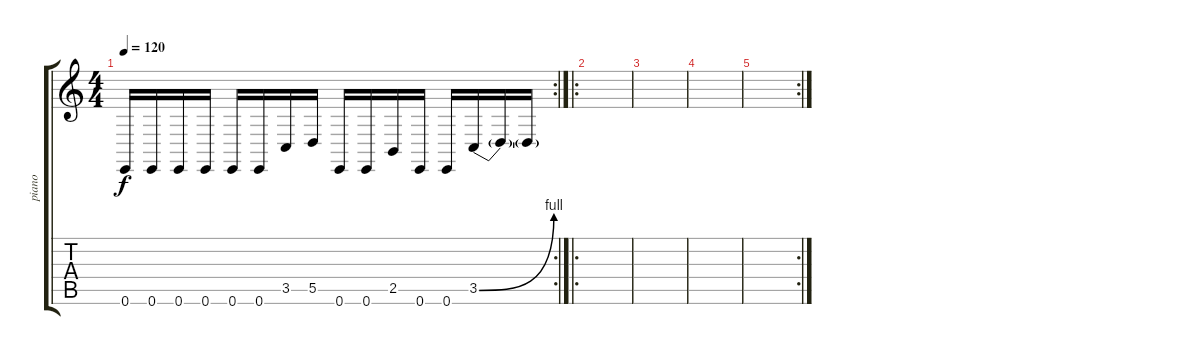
\track ("piano" "piano") {instrument electricgrandpiano}
\staff {score tabs}
\tuning (E4 B3 G3 D3 A2 E2) {hide}
\rc 2
\ts (4 4)
\tempo 120
\clef g2
\ks c
0.6.16{dy f} 0.6.16 0.6.16 0.6.16 0.6.16 0.6.16 3.5.16 5.5.16 0.6.16 0.6.16 2.5.16 0.6.16 0.6.16 3.5{be (bend 0 0 60 4)}.16 3.5{t}.16 3.5{t}.16 |
\ro
|
|
|
\rc 2
